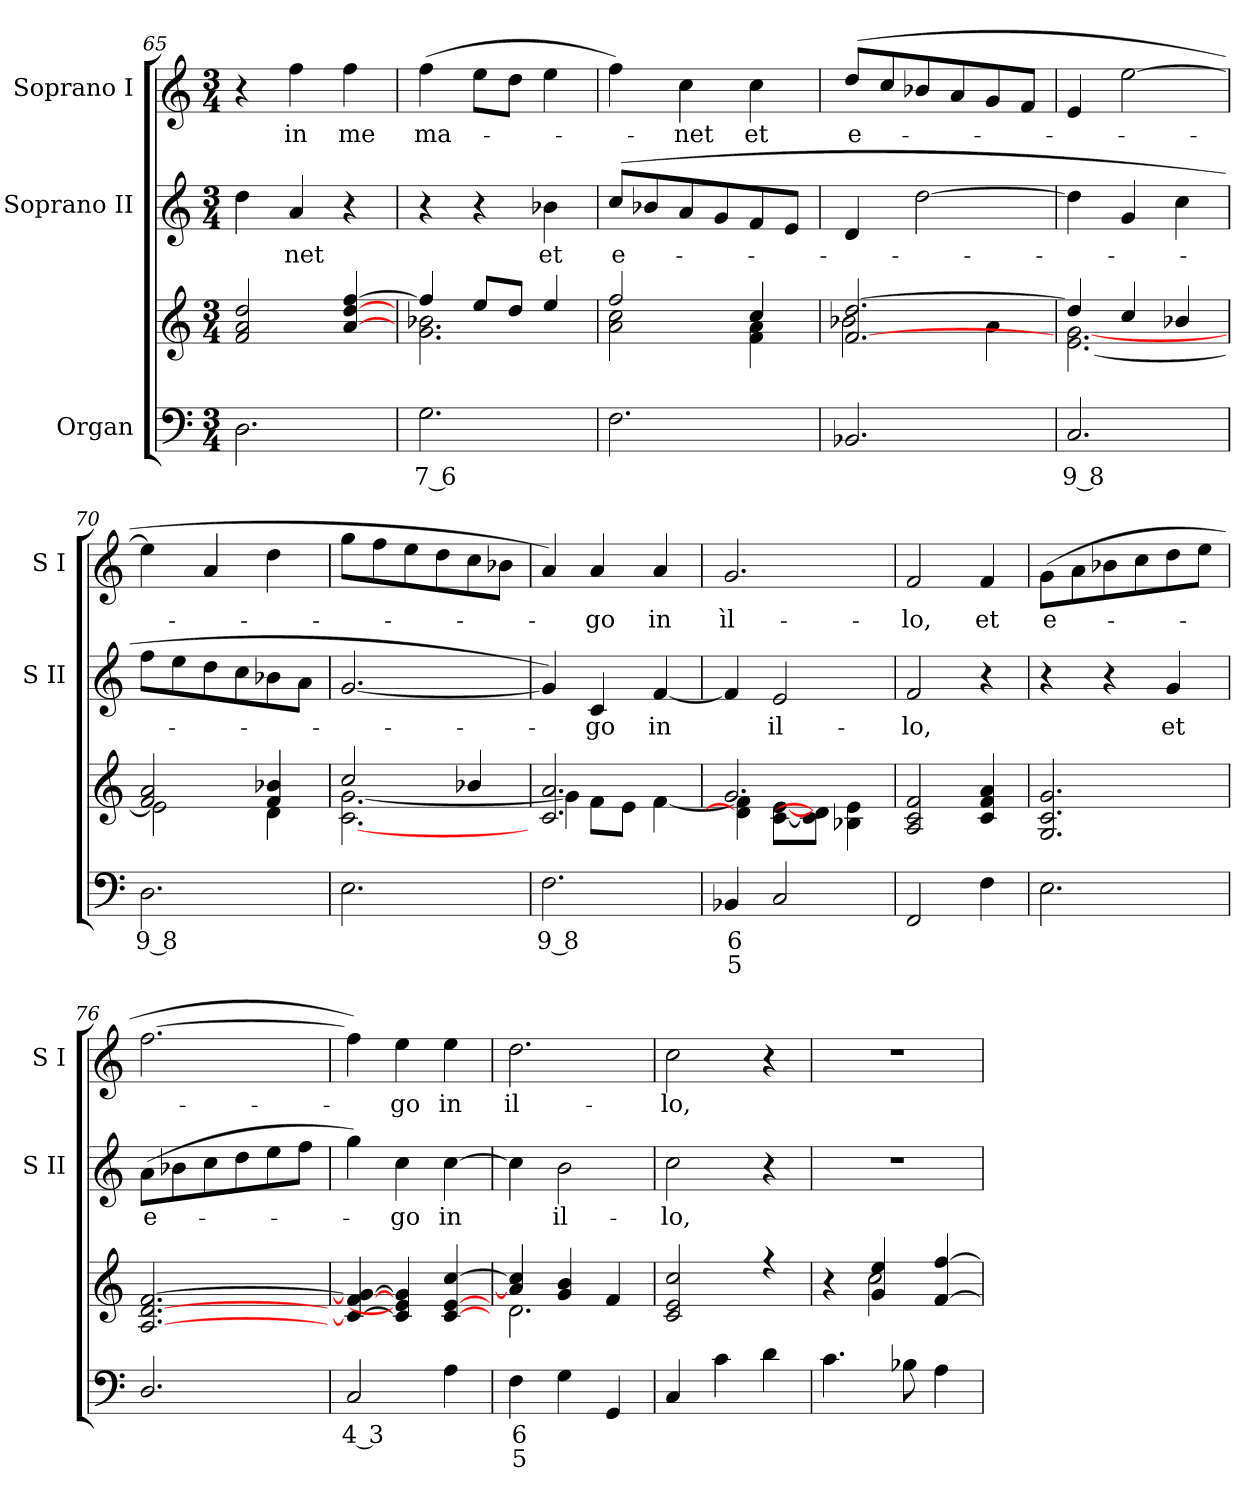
**kern	**text	**text	**kern	**kern	**text	**kern	**text
*part3	*part3	*part3	*part3	*part2	*part2	*part1	*part1
*staff4	*staff4	*staff4	*staff3	*staff2	*staff2	*staff1	*staff1
*I"Organ	*	*	*	*I"Soprano II	*	*I"Soprano I	*
*	*	*	*	*I'S II	*	*I'S I	*
*clefF4	*	*	*clefG2	*clefG2	*	*clefG2	*
*k[]	*	*	*k[]	*k[]	*	*k[]	*
*C:	*	*	*C:	*C:	*	*C:	*
*M3/4	*	*	*M3/4	*M3/4	*	*M3/4	*
=65	=65	=65	=65	=65	=65	=65	=65
*	*	*	*^	*	*	*	*
!	!	!	!	!LO:N:vis=1	!	!	!	!
2.D	.	.	2f/ 2a/ 2dd/	2.ryy	4dd	.	4r	.
!	!	!	!	!	!	!LO:LY:b	!	!LO:LY:b
.	.	.	.	.	4a	net	4ff	in
!	!	!	!	!	!	!	!	!LO:LY:b
.	.	.	[4a/ [4dd/ [4ff/	.	4r	.	4ff	me
=66	=66	=66	=66	=66	=66	=66	=66	=66
!	!LO:LY:b	!	!	!	!	!	!	!LO:LY:b
2.G	7 6	.	4ff/]	2.g\ 2.b-X\	4r	.	(>4ff	ma-
.	.	.	8ee/L	.	4r	.	8eeL	.
.	.	.	8dd/J	.	.	.	8ddJ	.
!	!	!	!	!	!	!LO:LY:b	!	!
.	.	.	4ee/	.	4b-X	et	4ee	.
=67	=67	=67	=67	=67	=67	=67	=67	=67
!	!	!	!	!	!	!LO:LY:b	!	!
2.F	.	.	2ff/	2a\ 2cc\	(<8ccL	e-	4ff)	.
.	.	.	.	.	8b-X	.	.	.
!	!	!	!	!	!	!	!	!LO:LY:b
.	.	.	.	.	8a	.	4cc	net
.	.	.	.	.	8g	.	.	.
!	!	!	!	!	!	!	!	!LO:LY:b
.	.	.	4cc/	4f\ 4a\	8f	.	4cc	et
.	.	.	.	.	8eJ	.	.	.
=68	=68	=68	=68	=68	=68	=68	=68	=68
!	!	!	!	!	!	!	!	!LO:LY:b
2.BB-X	.	.	[2.f/ [2.dd/	2b-X\	4d	.	(>8ddL	e-
.	.	.	.	.	.	.	8cc	.
.	.	.	.	.	[2dd	.	8b-X	.
.	.	.	.	.	.	.	8a	.
.	.	.	.	4a\	.	.	8g	.
.	.	.	.	.	.	.	8fJ	.
=69	=69	=69	=69	=69	=69	=69	=69	=69
!	!LO:LY:b	!	!	!	!	!	!	!
2.C	9 8	.	4dd/]	[2.e\ [2.g\	4dd]	.	4e	.
.	.	.	4cc/	.	4g	.	[2ee	.
.	.	.	4b-X/	.	4cc	.	.	.
=70	=70	=70	=70	=70	=70	=70	=70	=70
!	!LO:LY:b	!	!	!	!	!	!	!
2.D	9 8	.	2f/ 2a/	2e\]	8ffL	.	4ee]	.
.	.	.	.	.	8ee	.	.	.
.	.	.	.	.	8dd	.	4a	.
.	.	.	.	.	8cc	.	.	.
.	.	.	4f/ 4b-X/	4d\	8b-X	.	4dd	.
.	.	.	.	.	8aJ	.	.	.
!!LO:LB:g=z
=71	=71	=71	=71	=71	=71	=71	=71	=71
2.E	.	.	2cc/	[2.c\ [2.g\	[2.g	.	8ggL	.
.	.	.	.	.	.	.	8ff	.
.	.	.	.	.	.	.	8ee	.
.	.	.	.	.	.	.	8dd	.
.	.	.	4b-X/	.	.	.	8cc	.
.	.	.	.	.	.	.	8b-XJ	.
=72	=72	=72	=72	=72	=72	=72	=72	=72
!	!LO:LY:b	!	!	!	!	!	!	!
2.F	9 8	.	2.c/ 2.a/	4g\]	4g])	.	4a)	.
!	!	!	!	!	!	!LO:LY:b	!	!LO:LY:b
.	.	.	.	8f\L	4c	go	4a	go
.	.	.	.	8e\J	.	.	.	.
!	!	!	!	!	!	!LO:LY:b	!	!LO:LY:b
.	.	.	.	[4f\	[4f	in	4a	in
=73	=73	=73	=73	=73	=73	=73	=73	=73
!	!LO:LY:b	!LO:LY:b	!	!	!	!	!	!LO:LY:b
4BB-X	6	5	2.g/	4d\] 4f\]	4f]	.	2.g	ìl-
!	!	!	!	!	!	!LO:LY:b	!	!
2C	.	.	.	[8c\ [8e\L	2e	il-	.	.
.	.	.	.	8c\] 8d\]J	.	.	.	.
.	.	.	.	4B-X\ 4e\	.	.	.	.
=74	=74	=74	=74	=74	=74	=74	=74	=74
!	!	!	!	!LO:N:vis=1	!	!LO:LY:b	!	!LO:LY:b
2FF	.	.	2A/ 2c/ 2f/	2.ryy	2f	-lo,	2f	-lo,
!	!	!	!	!	!	!	!	!LO:LY:b
4F	.	.	4c/ 4f/ 4a/	.	4r	.	4f	et
=75	=75	=75	=75	=75	=75	=75	=75	=75
!	!	!	!	!LO:N:vis=1	!	!	!	!LO:LY:b
2.E	.	.	2.G/ 2.c/ 2.g/	2.ryy	4r	.	(>8gL	e-
.	.	.	.	.	.	.	8a	.
.	.	.	.	.	4r	.	8b-X	.
.	.	.	.	.	.	.	8cc	.
!	!	!	!	!	!	!LO:LY:b	!	!
.	.	.	.	.	4g	et	8dd	.
.	.	.	.	.	.	.	8eeJ	.
=76	=76	=76	=76	=76	=76	=76	=76	=76
!	!	!	!	!LO:N:vis=1	!	!LO:LY:b	!	!
2.D/	.	.	[2.A/ [2.d/ [2.f/	2.ryy	(>8aL	e-	[2.ff	.
.	.	.	.	.	8b-X	.	.	.
.	.	.	.	.	8cc	.	.	.
.	.	.	.	.	8dd	.	.	.
.	.	.	.	.	8ee	.	.	.
.	.	.	.	.	8ffJ	.	.	.
=77	=77	=77	=77	=77	=77	=77	=77	=77
!	!LO:LY:b	!	!	!LO:N:vis=1	!	!	!	!
2C	4 3	.	4c/_ 4f/_ 4g/_	2.ryy	4gg)	.	4ff])	.
!	!	!	!	!	!	!LO:LY:b	!	!LO:LY:b
.	.	.	4c/] 4e/] 4g/]	.	4cc	go	4ee	go
!	!	!	!	!	!	!LO:LY:b	!	!LO:LY:b
4A	.	.	[4c/ [4e/ [4cc/	.	[4cc	in	4ee	in
!!LO:LB:g=z
=78	=78	=78	=78	=78	=78	=78	=78	=78
!	!LO:LY:b	!LO:LY:b	!	!	!	!	!	!LO:LY:b
4F	6	5	4a/] 4cc/]	2.d\	4cc]	.	2.dd	il-
!	!	!	!	!	!	!LO:LY:b	!	!
4G	.	.	4g/ 4b/	.	2b	il-	.	.
4GG	.	.	4f/	.	.	.	.	.
=79	=79	=79	=79	=79	=79	=79	=79	=79
!	!	!	!	!LO:N:vis=1	!	!LO:LY:b	!	!LO:LY:b
4C	.	.	2c/ 2e/ 2cc/	2.ryy	2cc	-lo,	2cc	-lo,
4c	.	.	.	.	.	.	.	.
4d	.	.	4r	.	4r	.	4r	.
=80	=80	=80	=80	=80	=80	=80	=80	=80
!	!	!	!	!	!LO:N:vis=1	!	!LO:N:vis=1	!
4.c	.	.	4r	4ryy	2.r	.	2.r	.
.	.	.	4g/ 4ee/	2cc\	.	.	.	.
8B-X	.	.	.	.	.	.	.	.
4A	.	.	[4f/ [4ff/	.	.	.	.	.
*	*	*	*v	*v	*	*	*	*
=	=	=	=	=	=	=	=
*-	*-	*-	*-	*-	*-	*-	*-
